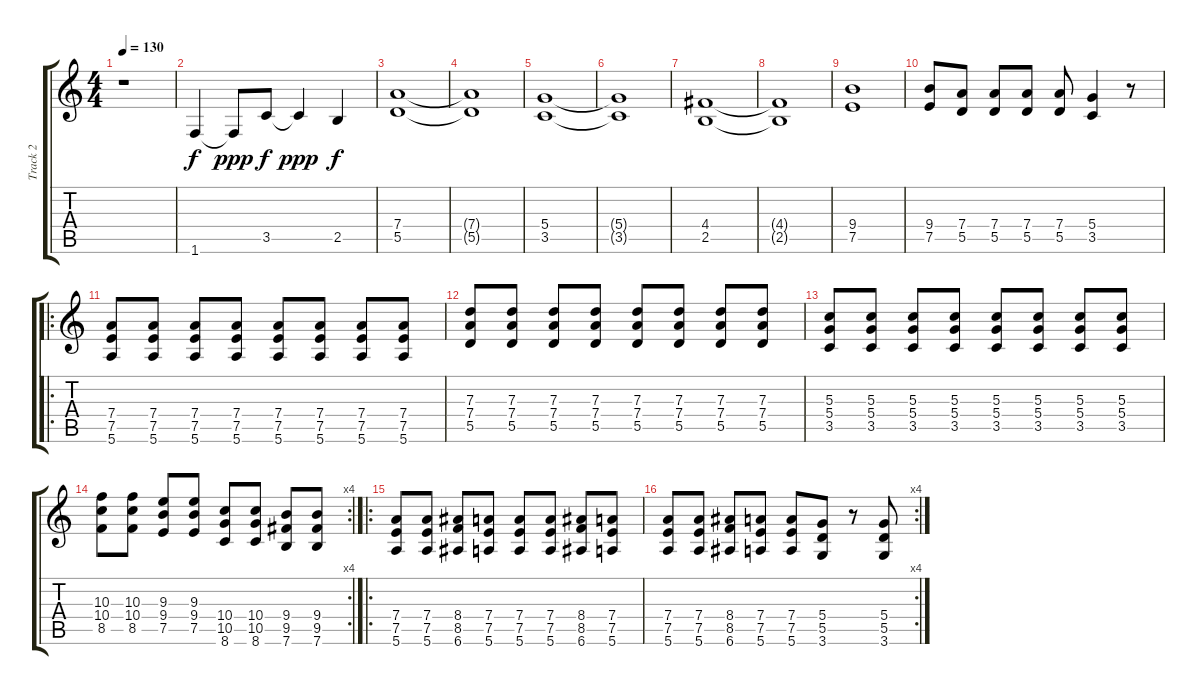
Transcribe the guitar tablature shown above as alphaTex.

\track ("Track 2" "Track 2") {instrument overdrivenguitar}
\staff {score tabs}
\tuning (E4 B3 G3 D3 A2 E2) {hide}
\ts (4 4)
\tempo 130
\clef g2
\ks c
r.1{dy ppp} |
1.6.4{dy f} 1.6{t}.8{dy ppp} 3.5.8{dy f} 3.5{t}.4{dy ppp} 2.5.4{dy f} |
(7.4 5.5).1 |
(7.4{t} 5.5{t}).1 |
(5.4 3.5).1 |
(5.4{t} 3.5{t}).1 |
(4.4 2.5).1 |
(4.4{t} 2.5{t}).1 |
(9.4 7.5).1 |
(9.4 7.5).8 (7.4 5.5).8 (7.4 5.5).8 (7.4 5.5).8 (7.4 5.5).8 (5.4 3.5).4 r.8 |
\ro
(7.4 7.5 5.6).8 (7.4 7.5 5.6).8 (7.4 7.5 5.6).8 (7.4 7.5 5.6).8 (7.4 7.5 5.6).8 (7.4 7.5 5.6).8 (7.4 7.5 5.6).8 (7.4 7.5 5.6).8 |
(7.3 7.4 5.5).8 (7.3 7.4 5.5).8 (7.3 7.4 5.5).8 (7.3 7.4 5.5).8 (7.3 7.4 5.5).8 (7.3 7.4 5.5).8 (7.3 7.4 5.5).8 (7.3 7.4 5.5).8 |
(5.3 5.4 3.5).8 (5.3 5.4 3.5).8 (5.3 5.4 3.5).8 (5.3 5.4 3.5).8 (5.3 5.4 3.5).8 (5.3 5.4 3.5).8 (5.3 5.4 3.5).8 (5.3 5.4 3.5).8 |
\rc 4
(10.3 10.4 8.5).8 (10.3 10.4 8.5).8 (9.3 9.4 7.5).8 (9.3 9.4 7.5).8 (10.4 10.5 8.6).8 (10.4 10.5 8.6).8 (9.4 9.5 7.6).8 (9.4 9.5 7.6).8 |
\ro
(7.4 7.5 5.6).8 (7.4 7.5 5.6).8 (8.4 8.5 6.6).8 (7.4 7.5 5.6).8 (7.4 7.5 5.6).8 (7.4 7.5 5.6).8 (8.4 8.5 6.6).8 (7.4 7.5 5.6).8 |
\rc 4
(7.4 7.5 5.6).8 (7.4 7.5 5.6).8 (8.4 8.5 6.6).8 (7.4 7.5 5.6).8 (7.4 7.5 5.6).8 (5.4 5.5 3.6).8 r.8 (5.4 5.5 3.6).8
